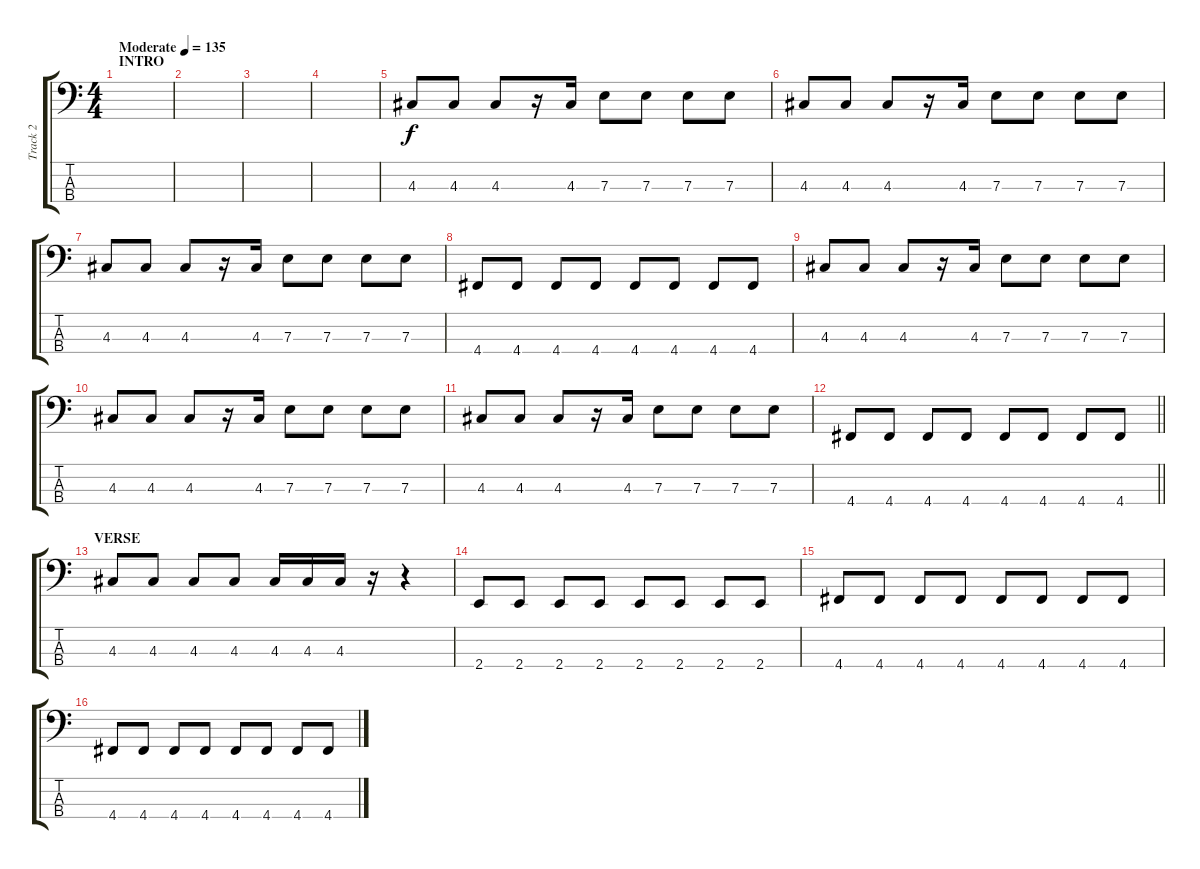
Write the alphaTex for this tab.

\track ("Track 2" "Track 2") {instrument electricbassfinger}
\staff {score tabs}
\tuning (G2 D2 A1 D1) {hide}
\ts (4 4)
\section ("" "INTRO")
\tempo (135 "Moderate")
\clef f4
\ks c
|
|
|
|
4.3.8 4.3.8 4.3.8 r.16 4.3.16 7.3.8 7.3.8 7.3.8 7.3.8 |
4.3.8 4.3.8 4.3.8 r.16 4.3.16 7.3.8 7.3.8 7.3.8 7.3.8 |
4.3.8 4.3.8 4.3.8 r.16 4.3.16 7.3.8 7.3.8 7.3.8 7.3.8 |
4.4.8 4.4.8 4.4.8 4.4.8 4.4.8 4.4.8 4.4.8 4.4.8 |
4.3.8 4.3.8 4.3.8 r.16 4.3.16 7.3.8 7.3.8 7.3.8 7.3.8 |
4.3.8 4.3.8 4.3.8 r.16 4.3.16 7.3.8 7.3.8 7.3.8 7.3.8 |
4.3.8 4.3.8 4.3.8 r.16 4.3.16 7.3.8 7.3.8 7.3.8 7.3.8 |
\barLineRight lightlight
4.4.8 4.4.8 4.4.8 4.4.8 4.4.8 4.4.8 4.4.8 4.4.8 |
\section ("" "VERSE")
4.3.8 4.3.8 4.3.8 4.3.8 4.3.16 4.3.16 4.3.16 r.16 r.4 |
2.4.8 2.4.8 2.4.8 2.4.8 2.4.8 2.4.8 2.4.8 2.4.8 |
4.4.8 4.4.8 4.4.8 4.4.8 4.4.8 4.4.8 4.4.8 4.4.8 |
4.4.8 4.4.8 4.4.8 4.4.8 4.4.8 4.4.8 4.4.8 4.4.8
